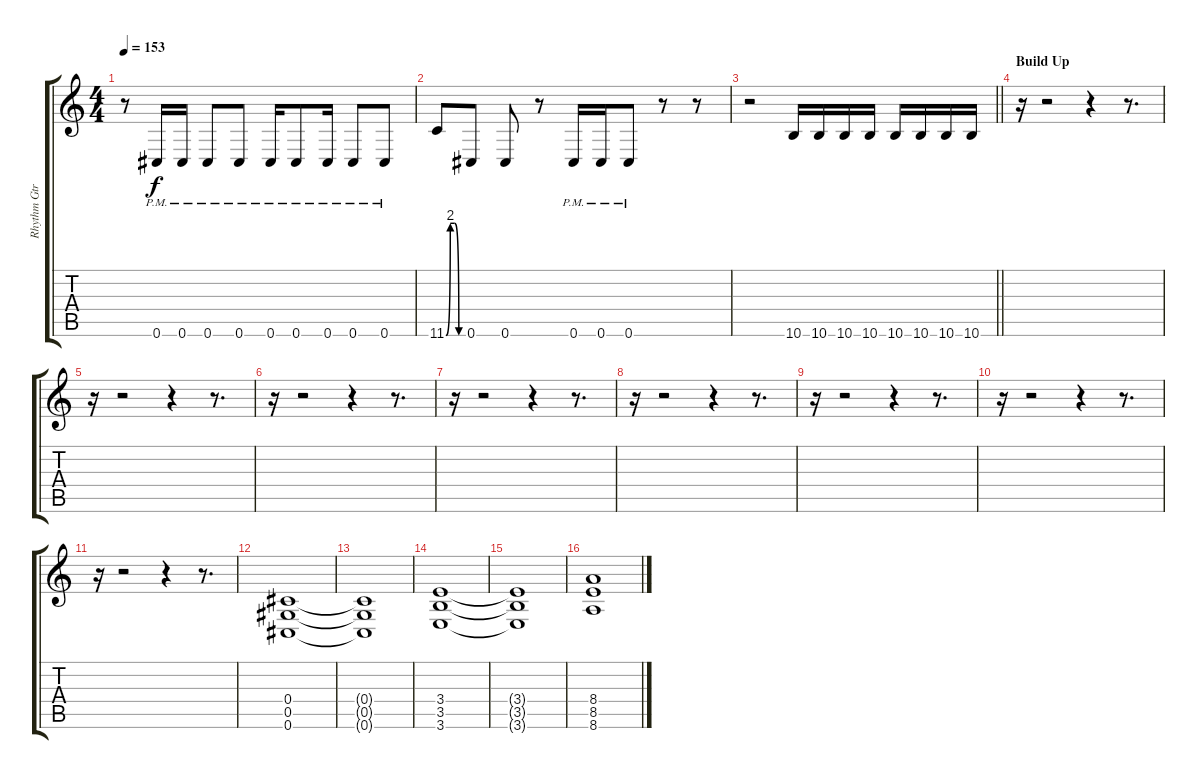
\track ("Rhythm Gtr R" "Rhythm Gtr") {instrument overdrivenguitar}
\staff {score tabs}
\tuning (Eb4 Bb3 Gb3 Db3 Ab2 Db2) {hide}
\ts (4 4)
\tempo 153
\clef g2
\ks c
r.8{dy f} 0.6{pm}.16 0.6{pm}.16 0.6{pm}.8 0.6{pm}.8 0.6{pm}.16 0.6{pm}.8 0.6{pm}.16 0.6{pm}.8 0.6{pm}.8 |
11.6{be (custom 0 0 15 8 30 8 45 0 60 0)}.8 0.6.8 0.6.8 r.8 0.6{pm}.16 0.6{pm}.16 0.6{pm}.8 r.8 r.8 |
\barLineRight lightlight
r.2 10.6.16 10.6.16 10.6.16 10.6.16 10.6.16 10.6.16 10.6.16 10.6.16 |
\section ("" "Build Up")
r.16 r.2 r.4 r.8{d} |
r.16 r.2 r.4 r.8{d} |
r.16 r.2 r.4 r.8{d} |
r.16 r.2 r.4 r.8{d} |
r.16 r.2 r.4 r.8{d} |
r.16 r.2 r.4 r.8{d} |
r.16 r.2 r.4 r.8{d} |
r.16 r.2 r.4 r.8{d} |
(0.4 0.5 0.6).1 |
(0.4{t} 0.5{t} 0.6{t}).1 |
(3.4 3.5 3.6).1 |
(3.4{t} 3.5{t} 3.6{t}).1 |
(8.4 8.5 8.6).1
